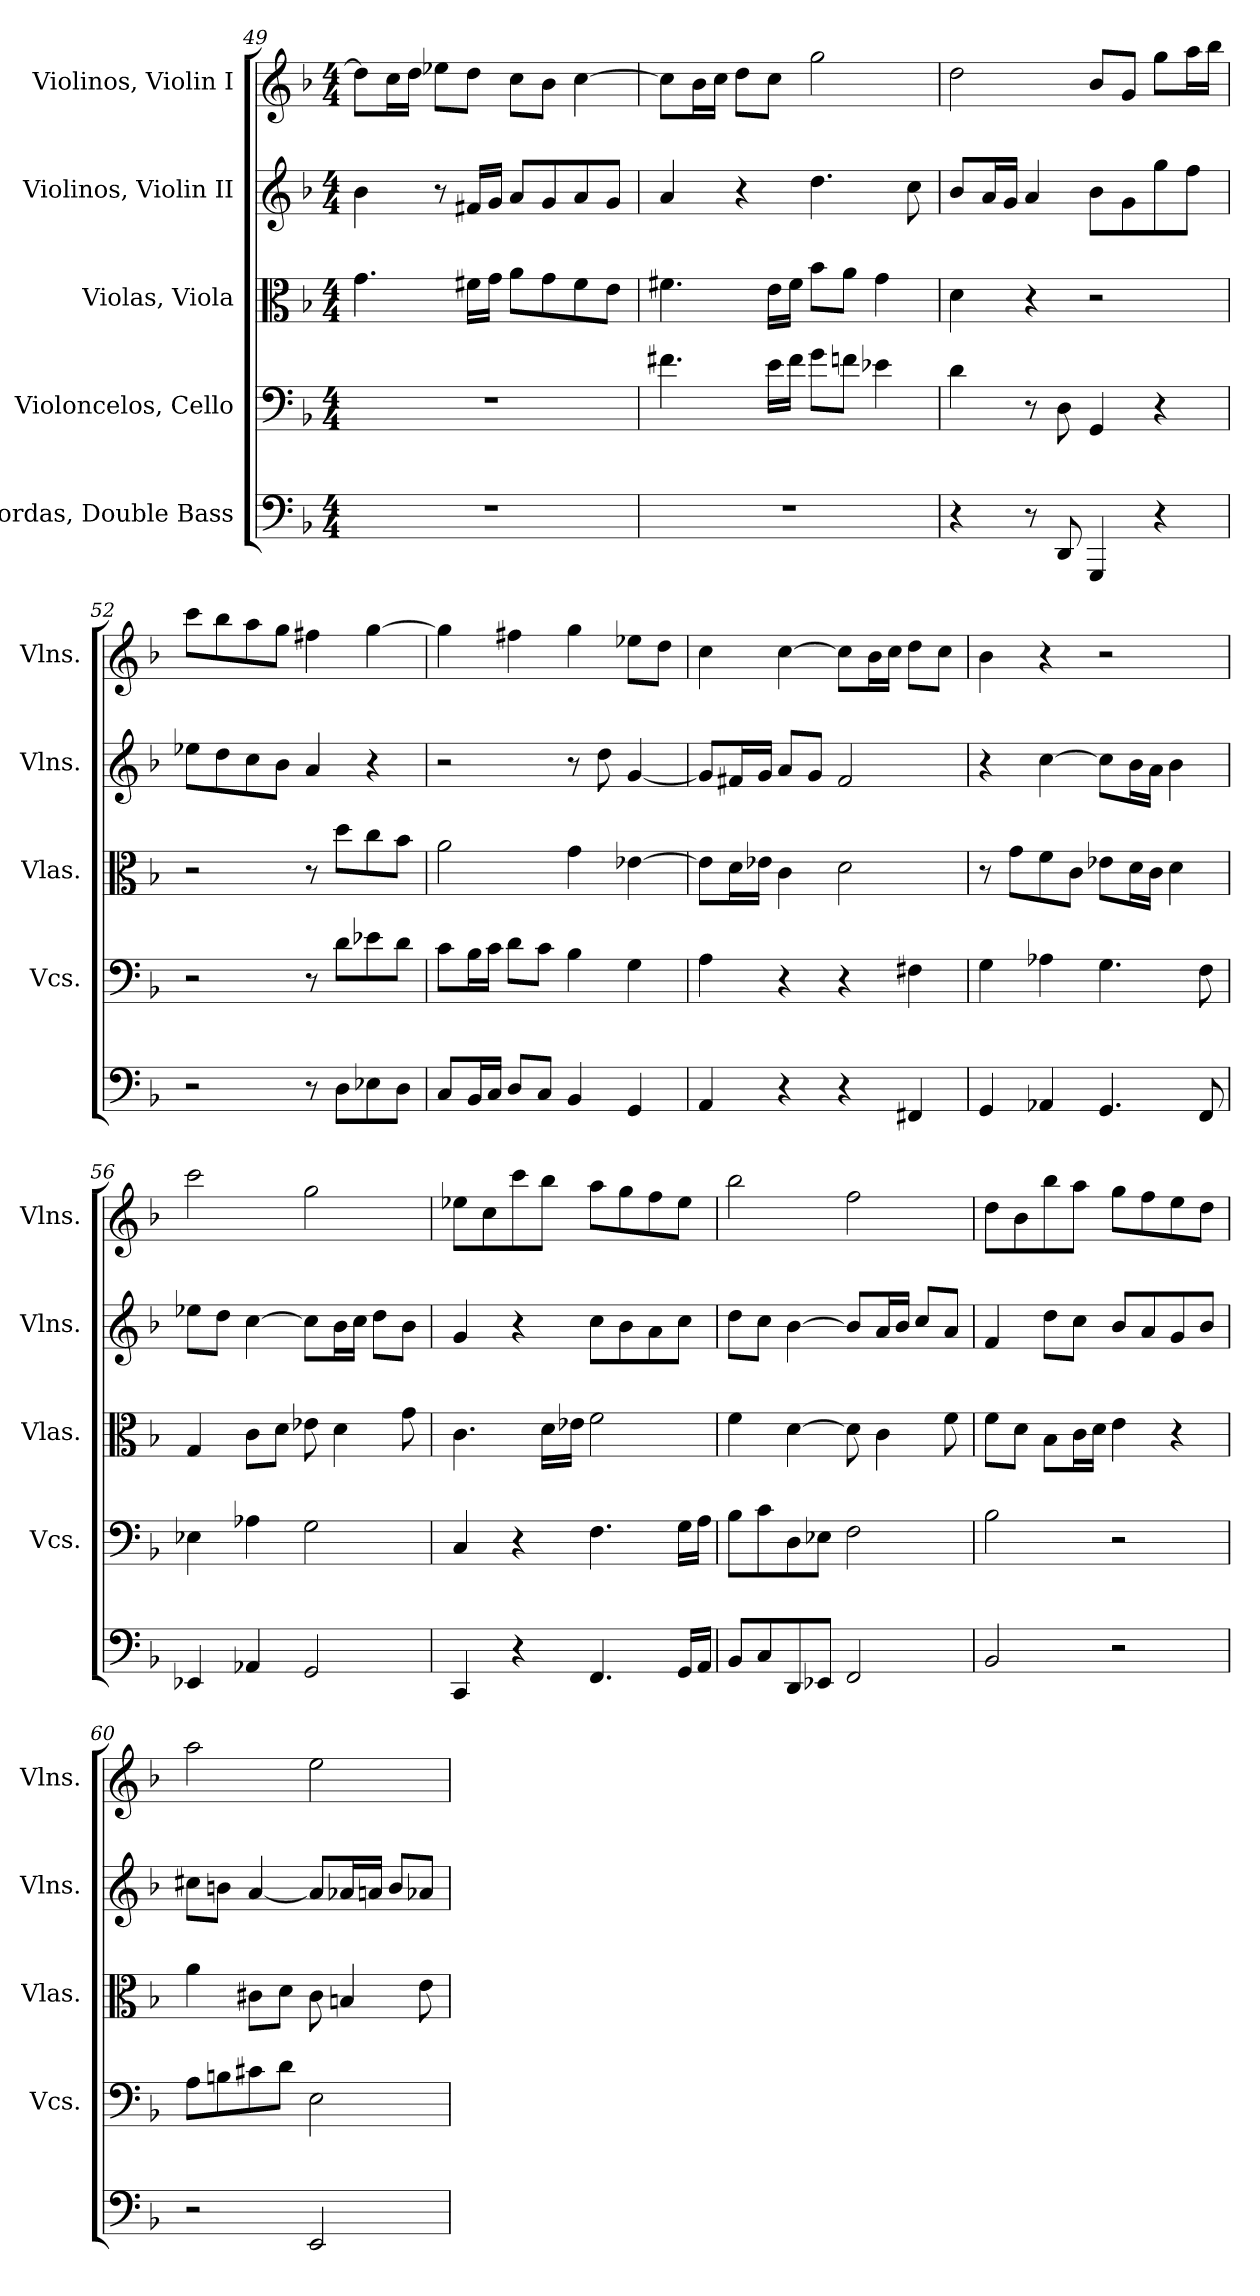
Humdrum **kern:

**kern	**kern	**kern	**kern	**kern
*part5	*part4	*part3	*part2	*part1
*staff5	*staff4	*staff3	*staff2	*staff1
*I"Cordas, Double Bass	*I"Violoncelos, Cello	*I"Violas, Viola	*I"Violinos, Violin II	*I"Violinos, Violin I
*	*I'Vcs.	*I'Vlas.	*I'Vlns.	*I'Vlns.
*clefF4	*clefF4	*clefC3	*clefG2	*clefG2
*k[b-]	*k[b-]	*k[b-]	*k[b-]	*k[b-]
*M4/4	*M4/4	*M4/4	*M4/4	*M4/4
=49	=49	=49	=49	=49
1r	1r	4.g\	4b-\	8dd\L]
.	.	.	.	16cc\L
.	.	.	.	16dd\JJ
.	.	.	8r	8ee-X\L
.	.	16f#X\LL	16f#X/LL	8dd\J
.	.	16g\JJ	16g/JJ	.
.	.	8a\L	8a/L	8cc\L
.	.	8g\	8g/	8b-\J
.	.	8f#\	8a/	[4cc\
.	.	8e\J	8g/J	.
=50	=50	=50	=50	=50
1r	4.f#X\	4.f#X\	4a/	8cc\L]
.	.	.	.	16b-\L
.	.	.	.	16cc\JJ
.	.	.	4r	8dd\L
.	16e\LL	16e\LL	.	8cc\J
.	16f#\JJ	16f#\JJ	.	.
.	8g\L	8b-\L	4.dd\	2gg\
.	8fn\J	8a\J	.	.
.	4e-X\	4g\	.	.
.	.	.	8cc\	.
!!LO:LB:g=z
=51	=51	=51	=51	=51
4r	4d\	4d\	8b-/L	2dd\
.	.	.	16a/L	.
.	.	.	16g/JJ	.
8r	8r	4r	4a/	.
8DD/	8D\	.	.	.
4GGG/	4GG/	2r	8b-\L	8b-/L
.	.	.	8g\	8g/J
4r	4r	.	8gg\	8gg\L
.	.	.	8ff\J	16aa\L
.	.	.	.	16bb-\JJ
=52	=52	=52	=52	=52
2r	2r	2r	8ee-X\L	8ccc\L
.	.	.	8dd\	8bb-\
.	.	.	8cc\	8aa\
.	.	.	8b-\J	8gg\J
8r	8r	8r	4a/	4ff#X\
8D\L	8d\L	8dd\L	.	.
8E-X\	8e-X\	8cc\	4r	[4gg\
8D\J	8d\J	8b-\J	.	.
=53	=53	=53	=53	=53
8C/L	8c\L	2a\	2r	4gg\]
16BB-/L	16B-\L	.	.	.
16C/JJ	16c\JJ	.	.	.
8D/L	8d\L	.	.	4ff#X\
8C/J	8c\J	.	.	.
4BB-/	4B-\	4g\	8r	4gg\
.	.	.	8dd\	.
4GG/	4G\	[4e-X\	[4g/	8ee-X\L
.	.	.	.	8dd\J
!!LO:PB:g=z
=54	=54	=54	=54	=54
4AA/	4A\	8e-\L]	8g/L]	4cc\
.	.	16d\L	16f#X/L	.
.	.	16e-X\JJ	16g/JJ	.
4r	4r	4c\	8a/L	[4cc\
.	.	.	8g/J	.
4r	4r	2d\	2f#/	8cc\L]
.	.	.	.	16b-\L
.	.	.	.	16cc\JJ
4FF#X/	4F#X\	.	.	8dd\L
.	.	.	.	8cc\J
=55	=55	=55	=55	=55
4GG/	4G\	8r	4r	4b-\
.	.	8g\L	.	.
4AA-X/	4A-X\	8f\	[4cc\	4r
.	.	8c\J	.	.
4.GG/	4.G\	8e-X\L	8cc\L]	2r
.	.	16d\L	16b-\L	.
.	.	16c\JJ	16a\JJ	.
.	.	4d\	4b-\	.
8FF/	8F\	.	.	.
=56	=56	=56	=56	=56
4EE-X/	4E-X\	4G/	8ee-X\L	2ccc\
.	.	.	8dd\J	.
4AA-X/	4A-X\	8c\L	[4cc\	.
.	.	8d\J	.	.
2GG/	2G\	8e-X\	8cc\L]	2gg\
.	.	4d\	16b-\L	.
.	.	.	16cc\JJ	.
.	.	.	8dd\L	.
.	.	8g\	8b-\J	.
=57	=57	=57	=57	=57
4CC/	4C/	4.c\	4g/	8ee-X\L
.	.	.	.	8cc\
4r	4r	.	4r	8ccc\
.	.	16d\LL	.	8bb-\J
.	.	16e-X\JJ	.	.
4.FF/	4.F\	2f\	8cc\L	8aa\L
.	.	.	8b-\	8gg\
.	.	.	8a\	8ff\
16GG/LL	16G\LL	.	8cc\J	8ee-\J
16AA/JJ	16A\JJ	.	.	.
!!LO:LB:g=z
=58	=58	=58	=58	=58
8BB-/L	8B-\L	4f\	8dd\L	2bb-\
8C/	8c\	.	8cc\J	.
8DD/	8D\	[4d\	[4b-\	.
8EE-X/J	8E-X\J	.	.	.
2FF/	2F\	8d\]	8b-/L]	2ff\
.	.	4c\	16a/L	.
.	.	.	16b-/JJ	.
.	.	.	8cc/L	.
.	.	8f\	8a/J	.
=59	=59	=59	=59	=59
2BB-/	2B-\	8f\L	4f/	8dd\L
.	.	8d\J	.	8b-\
.	.	8B-\L	8dd\L	8bb-\
.	.	16c\L	8cc\J	8aa\J
.	.	16d\JJ	.	.
2r	2r	4e\	8b-/L	8gg\L
.	.	.	8a/	8ff\
.	.	4r	8g/	8ee\
.	.	.	8b-/J	8dd\J
=60	=60	=60	=60	=60
2r	8A\L	4a\	8cc#X\L	2aa\
.	8Bn\	.	8bn\J	.
.	8c#X\	8c#X\L	[4a/	.
.	8d\J	8d\J	.	.
2EE/	2E\	8c#\	8a/L]	2ee\
.	.	4Bn/	16a-X/L	.
.	.	.	16an/JJ	.
.	.	.	8b/L	.
.	.	8e\	8a-X/J	.
=	=	=	=	=
*-	*-	*-	*-	*-
